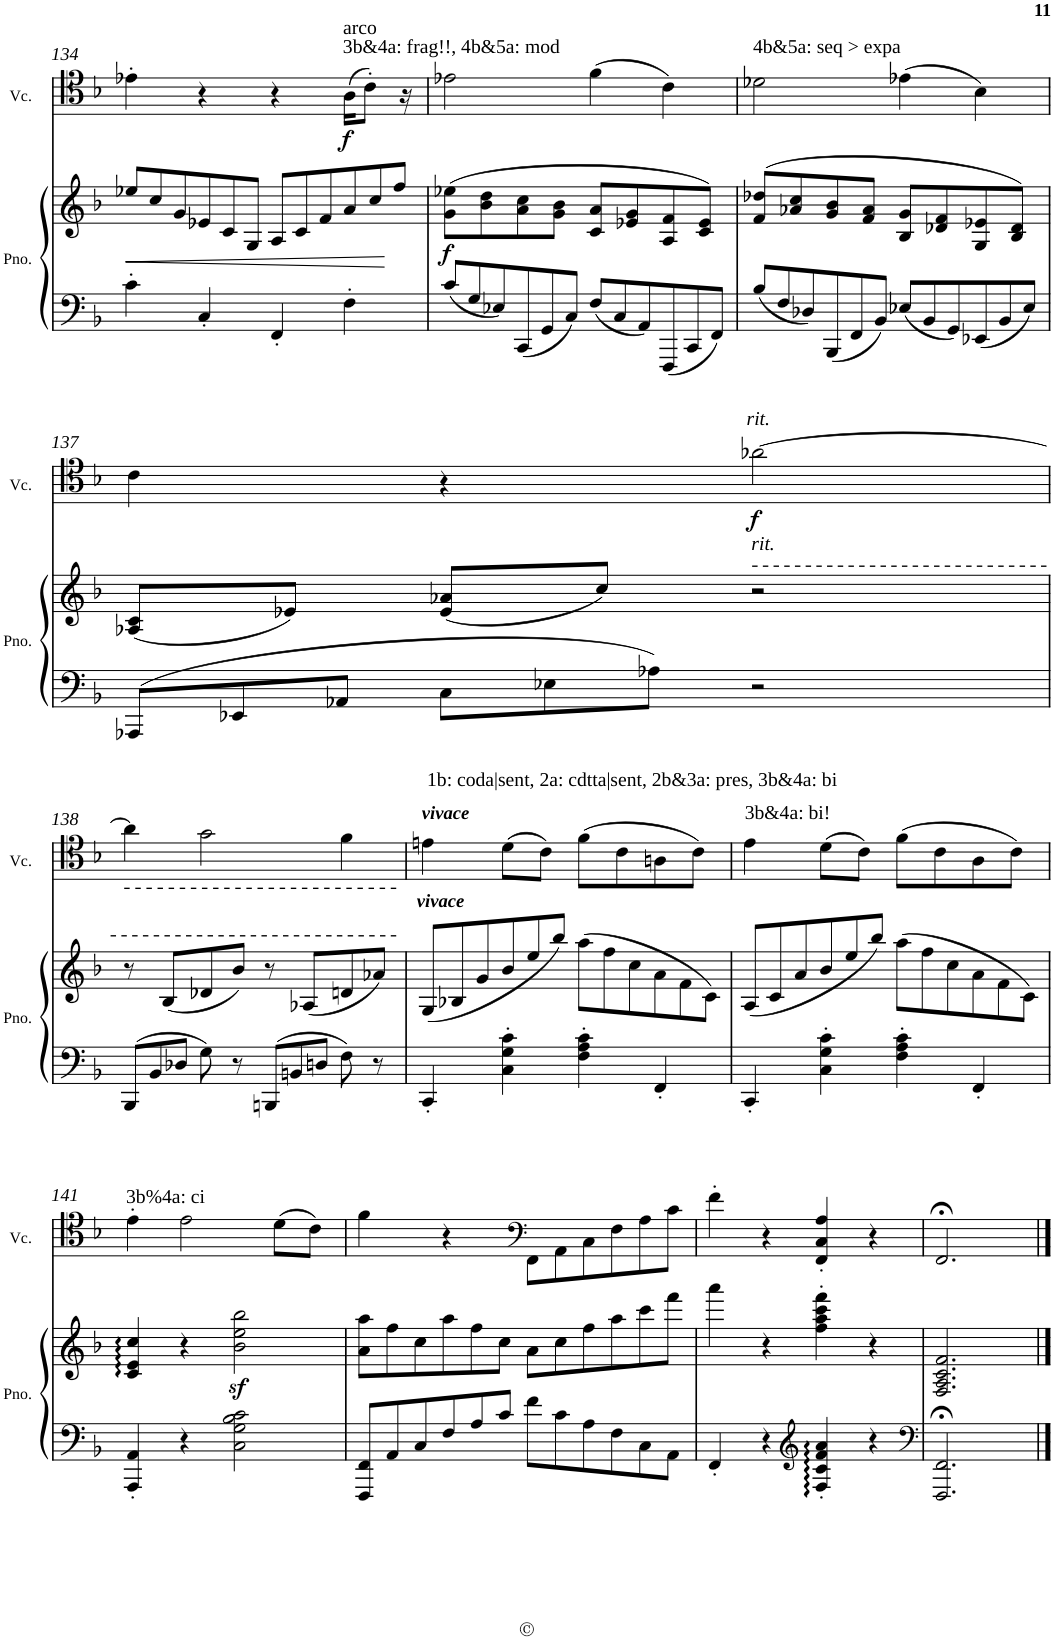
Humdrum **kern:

**kern	**kern	**dynam	**kern	**dynam
*part2	*part2	*part2	*part1	*part1
*staff3	*staff2	*staff2/3	*staff1	*staff1
*I"Piano	*	*	*I"Violoncello	*
*I'Pno.	*	*	*I'Vc.	*
!!LO:PB:g=z
*clefF4	*clefG2	*	*clefC4	*
*k[b-]	*k[b-]	*	*k[b-]	*
*F:	*F:	*	*F:	*
*M2/2	*M2/2	*	*M2/2	*
*met(c|)	*met(c|)	*	*met(c|)	*
*	*Xtuplet	*	*	*
=134	=134	=134	=134	=134
4c'\	12ee-X/L	.	4e-X'\	.
.	12cc/	.	.	.
.	12g/	.	.	.
4C'/	12e-X/	.	4r	.
.	12c/	.	.	.
.	12G/J	.	.	.
4FF'/	12A/L	.	4r	.
.	12c/	.	.	.
.	12f/	.	.	.
!	!	!	!LO:TX:a:t=3b&4a&colon; frag!!, 4b&5a&colon; mod	!
!	!	!	!LO:TX:a:t=arco	!
!	!	!	!	!LO:DY:b
4F'\	12a/	.	(>16A\KL	f
.	.	.	8c'\J)	.
.	12cc/	.	.	.
.	12ff/J	.	.	.
.	.	.	16r	.
=135	=135	=135	=135	=135
*Xtuplet	*	*	*	*
!	!	!LO:DY:b	!	!
12c/L	(>8g\ 8ee-X\L	f	2e-X\	.
12G/	.	.	.	.
.	8b-\ 8dd\	.	.	.
12E-X/	.	.	.	.
12CC/	8a\ 8cc\	.	.	.
12GG/	.	.	.	.
.	8g\ 8b-\J	.	.	.
12C/J	.	.	.	.
12F/L	8c/ 8a/L	.	(>4f\	.
12C/	.	.	.	.
.	8e-X/ 8g/	.	.	.
12AA/	.	.	.	.
12FFF/	8A/ 8f/	.	4c\)	.
12CC/	.	.	.	.
.	8c/ 8e-/J)	.	.	.
12FF/J	.	.	.	.
=136	=136	=136	=136	=136
!	!	!	!LO:TX:a:t=4b&5a&colon; seq > expa	!
12B-/L	(>8f/ 8dd-X/L	.	2d-X\	.
12F/	.	.	.	.
.	8a-X/ 8cc/	.	.	.
12D-X/	.	.	.	.
12BBB-/	8g/ 8b-/	.	.	.
12FF/	.	.	.	.
.	8f/ 8a-/J	.	.	.
12BB-/J	.	.	.	.
12E-X/L	8B-/ 8g/L	.	(>4e-X\	.
12BB-/	.	.	.	.
.	8d-X/ 8f/	.	.	.
12GG/	.	.	.	.
12EE-X/	8G/ 8e-X/	.	4B-\)	.
12BB-/	.	.	.	.
.	8B-/ 8d-/J)	.	.	.
12E-/J	.	.	.	.
!!LO:LB:g=z
=137	=137	=137	=137	=137
12AAA-X/L	(<8A-X/ 8c/L	.	4c\	.
12EE-X/	.	.	.	.
.	8e-X/J)	.	.	.
12AA-X/J	.	.	.	.
12C\L	(<8e-/ 8a-X/L	.	4r	.
12E-X\	.	.	.	.
.	8cc/J)	.	.	.
12A-X\J	.	.	.	.
!	!	!	!LO:TX:b:i:t=rit.	!
!	!	!	!LO:TX:a:i:t=rit.	!
!	!	!	!	!LO:DY:b
2r	2r	.	[2a-X\	f
!!LO:LB:g=z
=138	=138	=138	=138	=138
12BBB-/L	8r	.	4a-\]	.
12BB-/	.	.	.	.
.	(<8B-/L	.	.	.
12D-X/J	.	.	.	.
8G\	8d-X/	.	2g\	.
8r	8b-/J)	.	.	.
12BBBn/L	8r	.	.	.
12BBn/	.	.	.	.
.	(<8A-X/L	.	.	.
12Dn/J	.	.	.	.
8F\	8dn/	.	4f\	.
8r	8a-X/J)	.	.	.
=139	=139	=139	=139	=139
!	!	!	!LO:TX:a:Bi:t=vivace	!
!	!	!	!LO:TX:b:Bi:t=vivace	!
!	!	!	!LO:TX:a:t=1b&colon; coda|sent, 2a&colon; cdtta|sent, 2b&3a&colon; pres, 3b&4a&colon; bi	!
4CC'/	(<12G/L	.	4en\	.
.	12B-X/	.	.	.
.	12g/	.	.	.
4C\' 4G\' 4c\'	12b-/	.	(>8d\L	.
.	12ee/	.	.	.
.	.	.	8c\J)	.
.	12bb-/J)	.	.	.
4F\' 4A\' 4c\'	(>12aa\L	.	(>8f\L	.
.	12ff\	.	.	.
.	.	.	8c\	.
.	12cc\	.	.	.
4FF'/	12a\	.	8An\	.
.	12f\	.	.	.
.	.	.	8c\J)	.
.	12c\J)	.	.	.
=140	=140	=140	=140	=140
!	!	!	!LO:TX:a:t=3b&4a&colon; bi!	!
4CC'/	(<12A/L	.	4e\	.
.	12c/	.	.	.
.	12a/	.	.	.
4C\' 4G\' 4c\'	12b-/	.	(>8d\L	.
.	12ee/	.	.	.
.	.	.	8c\J)	.
.	12bb-/J)	.	.	.
4F\' 4A\' 4c\'	(>12aa\L	.	(>8f\L	.
.	12ff\	.	.	.
.	.	.	8c\	.
.	12cc\	.	.	.
4FF'/	12a\	.	8A\	.
.	12f\	.	.	.
.	.	.	8c\J)	.
.	12c\J)	.	.	.
!!LO:LB:g=z
=141	=141	=141	=141	=141
!	!	!	!LO:TX:a:t=3b%4a&colon; ci	!
4AAA/' 4AA/'	4c/:: 4e/:: 4cc/::	.	4e'\	.
4r	4r	.	2e\	.
2C\ 2G\ 2B-\ 2c\	2b-\z< 2ee\z< 2bb-\z<	.	.	.
.	.	.	(>8d\L	.
.	.	.	8c\J)	.
=142	=142	=142	=142	=142
12FFF/ 12FF/L	12a\ 12aa\L	.	4f\	.
12AA/	12ff\	.	.	.
12C/	12cc\	.	.	.
12F/	12aa\	.	4r	.
12A/	12ff\	.	.	.
12c/J	12cc\J	.	.	.
*	*	*	*clefF4	*
*	*	*	*Xtuplet	*
12f\L	12a\L	.	12FF\L	.
12c\	12cc\	.	12AA\	.
12A\	12ff\	.	12C\	.
12F\	12aa\	.	12F\	.
12C\	12ccc\	.	12A\	.
12AA\J	12fff\J	.	12c\J	.
=143	=143	=143	=143	=143
4FF'/	4aaa\	.	4f'\	.
4r	4r	.	4r	.
*clefG2	*	*	*	*
4F/::' 4c/::' 4f/::' 4a/::'	4ff\' 4aa\' 4ccc\' 4fff\'	.	4FF/' 4C/' 4A/'	.
4r	4r	.	4r	.
=144	=144	=144	=144	=144
*clefF4	*	*	*	*
2.FFF/;< 2.FF/;<	2.F/ 2.A/ 2.c/ 2.f/	.	2.FF;</	.
==	==	==	==	==
*-	*-	*-	*-	*-
